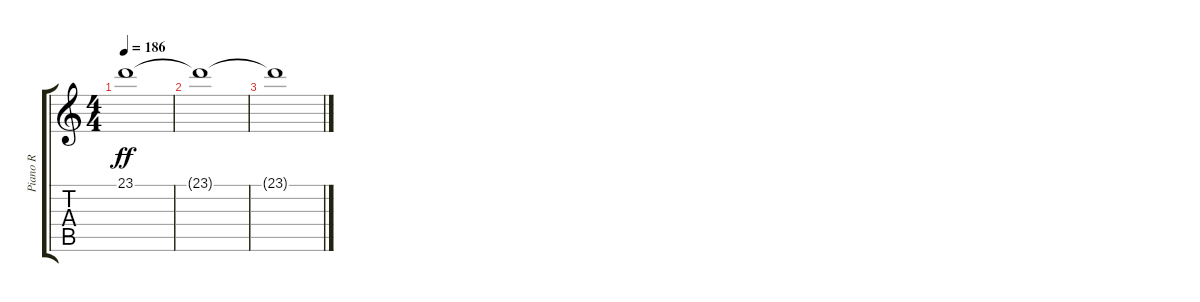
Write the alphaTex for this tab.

\track ("Piano R" "Piano R") {instrument brightacousticpiano}
\staff {score tabs}
\tuning (Eb4 Bb3 Gb3 Db3 Ab2 Eb2) {hide}
\ts (4 4)
\tempo 186
\clef g2
\ks c
23.1{t}.1{dy ff} |
23.1{t}.1 |
23.1{t}.1
